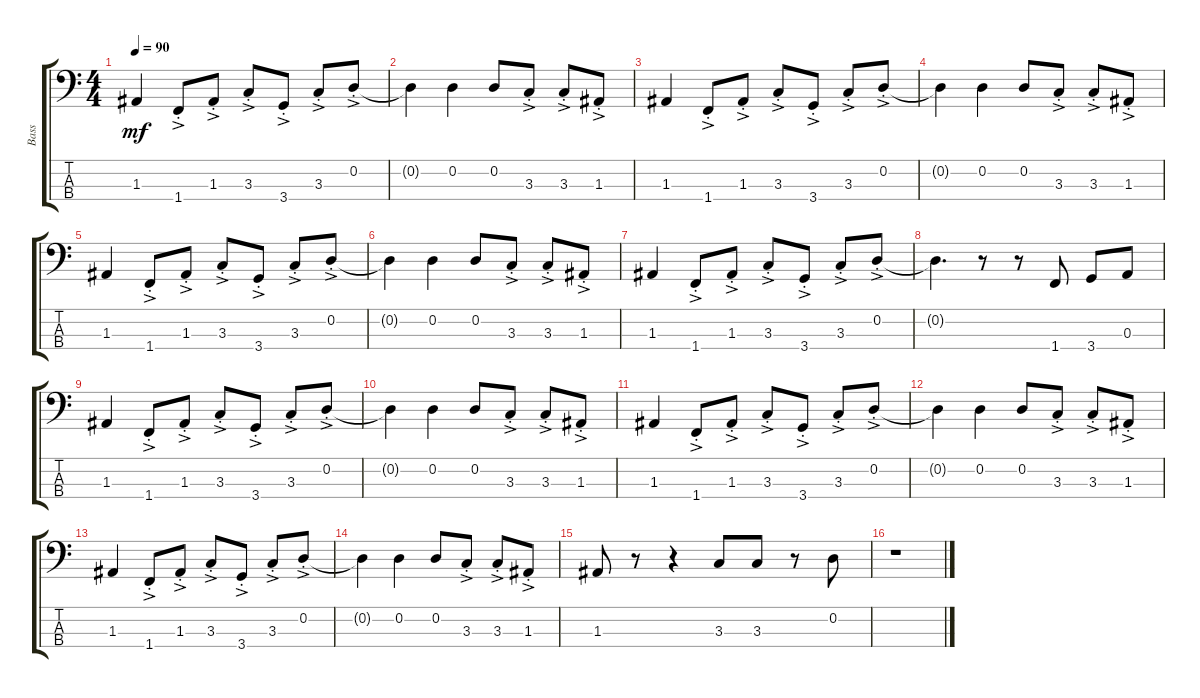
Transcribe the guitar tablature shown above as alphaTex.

\track ("Bass" "Bass") {instrument acousticbass}
\staff {score tabs}
\tuning (G2 D2 A1 E1) {hide}
\ts (4 4)
\tempo 90
\clef f4
\ks c
1.3.4{dy mf} 1.4{ac st}.8 1.3{ac st}.8 3.3{ac st}.8 3.4{ac st}.8 3.3{ac st}.8 0.2{ac st}.8 |
0.2{t}.4 0.2.4 0.2.8 3.3{ac st}.8 3.3{ac st}.8 1.3{ac st}.8 |
1.3.4 1.4{ac st}.8 1.3{ac st}.8 3.3{ac st}.8 3.4{ac st}.8 3.3{ac st}.8 0.2{ac st}.8 |
0.2{t}.4 0.2.4 0.2.8 3.3{ac st}.8 3.3{ac st}.8 1.3{ac st}.8 |
1.3.4 1.4{ac st}.8 1.3{ac st}.8 3.3{ac st}.8 3.4{ac st}.8 3.3{ac st}.8 0.2{ac st}.8 |
0.2{t}.4 0.2.4 0.2.8 3.3{ac st}.8 3.3{ac st}.8 1.3{ac st}.8 |
1.3.4 1.4{ac st}.8 1.3{ac st}.8 3.3{ac st}.8 3.4{ac st}.8 3.3{ac st}.8 0.2{ac st}.8 |
0.2{t}.4{d} r.8 r.8 1.4.8 3.4.8 0.3.8 |
1.3.4 1.4{ac st}.8 1.3{ac st}.8 3.3{ac st}.8 3.4{ac st}.8 3.3{ac st}.8 0.2{ac st}.8 |
0.2{t}.4 0.2.4 0.2.8 3.3{ac st}.8 3.3{ac st}.8 1.3{ac st}.8 |
1.3.4 1.4{ac st}.8 1.3{ac st}.8 3.3{ac st}.8 3.4{ac st}.8 3.3{ac st}.8 0.2{ac st}.8 |
0.2{t}.4 0.2.4 0.2.8 3.3{ac st}.8 3.3{ac st}.8 1.3{ac st}.8 |
1.3.4 1.4{ac st}.8 1.3{ac st}.8 3.3{ac st}.8 3.4{ac st}.8 3.3{ac st}.8 0.2{ac st}.8 |
0.2{t}.4 0.2.4 0.2.8 3.3{ac st}.8 3.3{ac st}.8 1.3{ac st}.8 |
1.3.8 r.8 r.4 3.3.8 3.3.8 r.8 0.2.8 |
r.1
